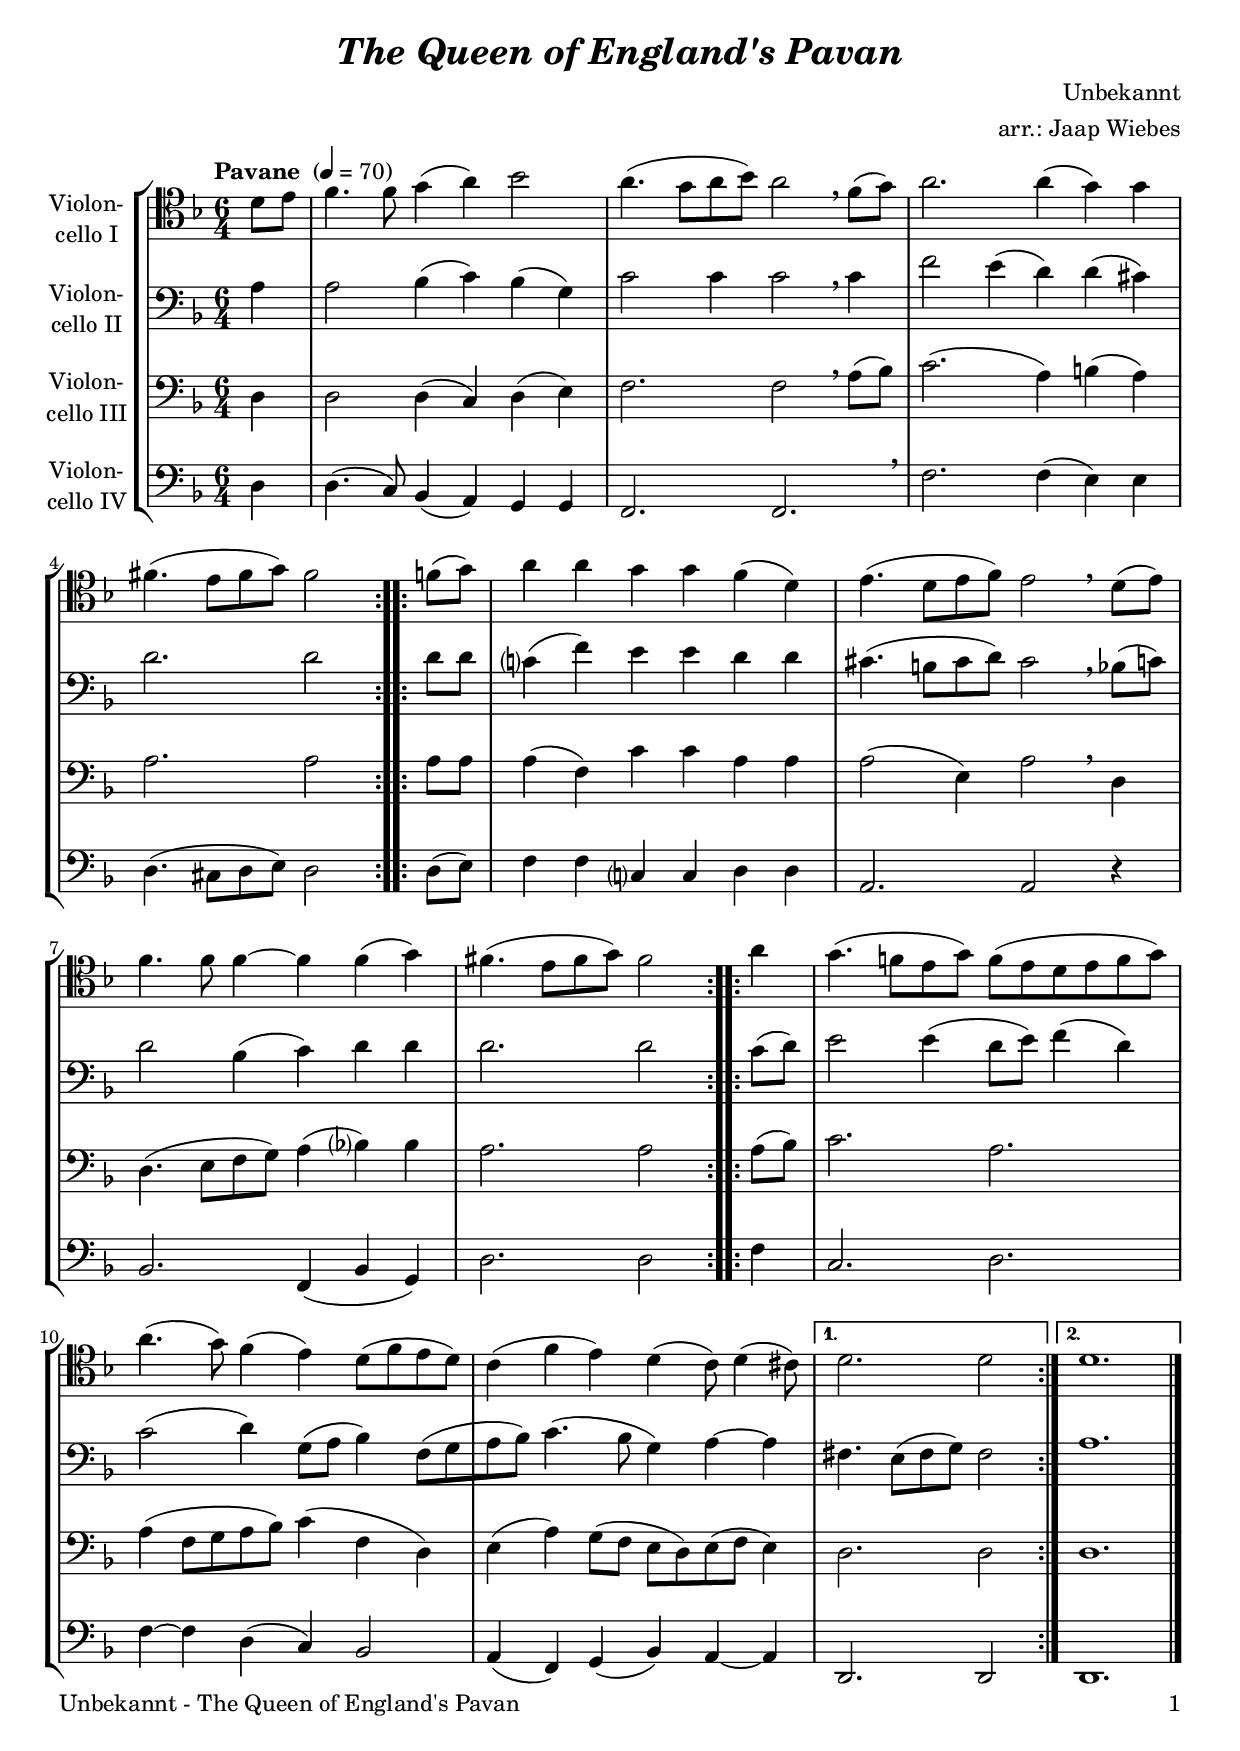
\version "2.18.2"
\include "deutsch.ly"
  
#(set-global-staff-size 20)

\header {
  title     = \markup \bold \italic "The Queen of England's Pavan"
  composer  = "Unbekannt"
  arranger  = "arr.: Jaap Wiebes"
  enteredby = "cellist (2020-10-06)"
%  piece     = ""
}

voiceconsts = {
  \key a \minor
  \time 6/4
  \clef "bass"
%  \numericTimeSignature
  \compressFullBarRests
  % Set default beaming for all staves
%  \set Timing.beamExceptions = #'()
%  \set Timing.baseMoment     = #(ly:make-moment 1 4)
%  \set Timing.beatStructure  = #'(1 1 1)
  \tempo "Pavane " 4=70
}

micl = "clarinet"
mifl = "flute"
miob = "oboe"
mifh = "french horn"
misx = "tenor sax"
mist = "string ensemble 1"
miba = "cello"

va = \relative c'' {
  \voiceconsts
  \clef "tenor"

  \repeat volta 2 {
    \partial 4 a8 h
    c4. c8 d4( e) f2
    e4.( d8 e f) e2 \breathe c8( d)
    e2. e4( d) d

    cis4.( h8 cis d) cis2
  }

  \repeat volta 2 {
    c!8( d)
    e4 e d d c( a)
    h4.( a8 h c) h2 \breathe a8( h)

    c4. c8 c4~ c c( d)
    cis4.( h8 cis d) cis2
  }

  \repeat volta 2 {
    e4
    d4.( c!8 h d) c( h a h c d)

    e4.( d8) c4( h) a8( c h a)
    g4( c h) a( g8) a4( gis8)
  }
  \alternative {
    { a2. a2 }
    { a1. }
  } \bar "|."
}

vb = \relative c' {
  \voiceconsts

  \repeat volta 2 {
    \partial 4 e4
    e2 f4( g) f( d)
    g2 g4 g2 \breathe g4
    c2 h4( a) a( gis)

    a2. a2
  }

  \repeat volta 2 {
    a8 a
    g?4( c) h h a a
    gis4.( fis8 gis a) gis2 \breathe f8( g)

    a2 f4( g) a a
    a2. a2
  }

  \repeat volta 2 {
    g8( a)
    h2 h4( a8 h) c4( a)

    g2( a4) d,8( e f4) c8[( d
    e f)] g4.( f8 d4) e~ e
  }
  \alternative {
    { cis4. h8( cis d) cis2 }
    { e1. }
  } \bar "|."
}

vc = \relative c' {
  \voiceconsts
  
  \repeat volta 2 {
    \partial 4 a4
    a2 a4( g) a( h)
    c2. c2 \breathe e8( f)
    g2.( e4) fis( e)

    e2. e2
  }

  \repeat volta 2 {
    e8 e
    e4( c) g' g e e
    e2( h4) e2 \breathe a,4

    a4.( h8 c d)
    e4( f?) f
    e2. e2
  }

  \repeat volta 2 {
    e8( f)
    g2. e

    e4( c8 d e f) g4( c, a)
    h( e) d8( c h a) h( c h4)
  }
  \alternative {
    { a2. a2 }
    { a1. }
  } \bar "|."
}

vd = \relative c' {
  \voiceconsts
  
  \repeat volta 2 {
    \partial 4 a4
    a4.( g8) f4( e) d d
    c2. c \breathe
    c' c4( h) h

    a4.( gis8 a h) a2
  }

  \repeat volta 2 {
    a8( h)
    c4 c g? g a a
    e2. e2 r4

    f2. c4( f d)
    a'2. a2
  }

  \repeat volta 2 {
    c4
    g2. a

    c4~ c a( g) f2
    e4( c) d( f) e~ e
  }
  \alternative {
    { a,2. a2 }
    { a1. }
  } \bar "|."
}


music = \new StaffGroup <<
      \new Staff {
	\set Staff.midiInstrument = \miba
	\set Staff.instrumentName = \markup \center-column { "Violon-" "cello I" }
	\transpose a d { \va }
      }

      \new Staff {
	\set Staff.midiInstrument = \miba
	\set Staff.instrumentName = \markup \center-column { "Violon-" "cello II" }
	\transpose a d { \vb }
      }

      \new Staff {
	\set Staff.midiInstrument = \miba
	\set Staff.instrumentName = \markup \center-column { "Violon-" "cello III" }
	\transpose a d { \vc }
      }

      \new Staff {
	\set Staff.midiInstrument = \miba
	\set Staff.instrumentName = \markup \center-column { "Violon-" "cello IV" }
	\transpose a d { \vd }
      }
>>

\book {
   \paper {
    print-page-number = ##t
    print-first-page-number = ##t
    ragged-last-bottom = ##f
    oddHeaderMarkup = \markup \null
    evenHeaderMarkup = \markup \null
    oddFooterMarkup = \markup {
      \fill-line {
        \on-the-fly #print-page-number-check-first
        "Unbekannt - The Queen of England's Pavan" \fromproperty #'page:page-number-string
      }
    }
    evenFooterMarkup = \oddFooterMarkup
  } \score {
    \music
    \layout {}
  }

  \score {
    \unfoldRepeats \music

    \midi {
      \context {
        \Score
      }
    }
  }
}